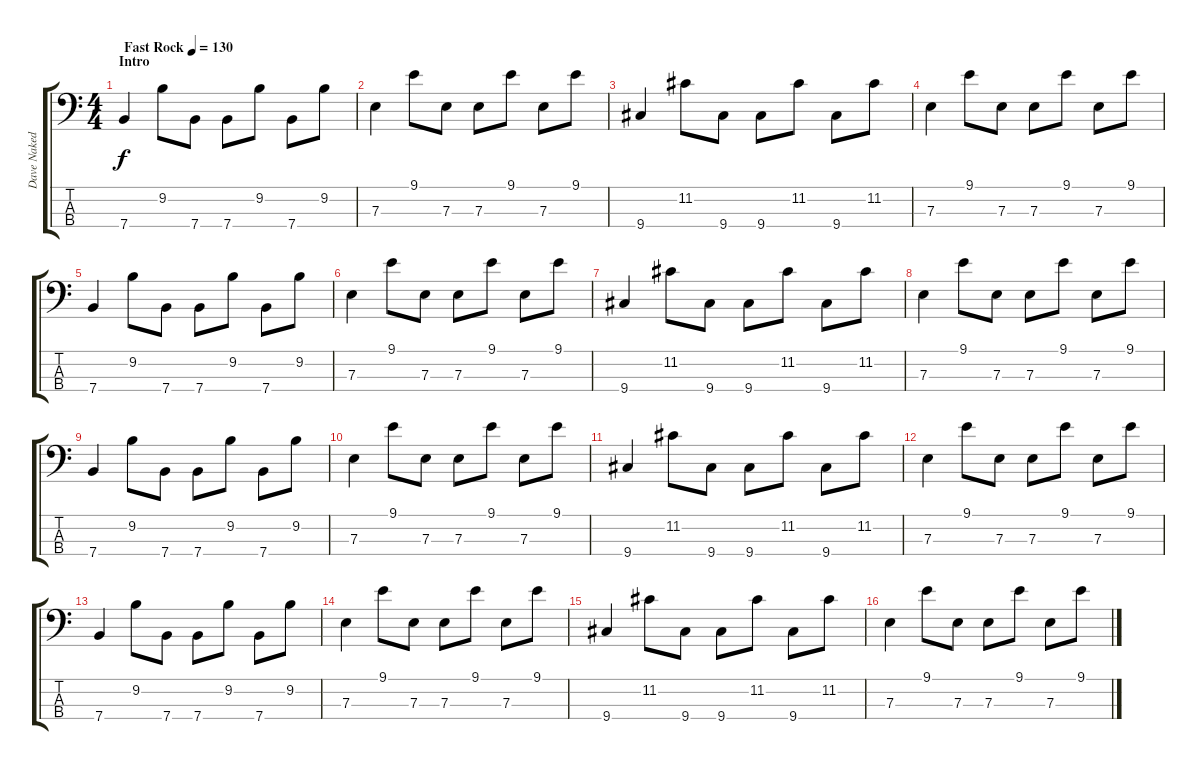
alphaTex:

\track ("Dave Naked-Bass" "Dave Naked") {instrument electricbassfinger}
\staff {score tabs}
\tuning (G2 D2 A1 E1) {hide}
\ts (4 4)
\section ("" "Intro")
\tempo (130 "Fast Rock")
\clef f4
\ks c
7.4.4{dy f instrument electricbassfinger} 9.2.8 7.4.8 7.4.8 9.2.8 7.4.8 9.2.8 |
7.3.4 9.1.8 7.3.8 7.3.8 9.1.8 7.3.8 9.1.8 |
9.4.4 11.2.8 9.4.8 9.4.8 11.2.8 9.4.8 11.2.8 |
7.3.4 9.1.8 7.3.8 7.3.8 9.1.8 7.3.8 9.1.8 |
7.4.4 9.2.8 7.4.8 7.4.8 9.2.8 7.4.8 9.2.8 |
7.3.4 9.1.8 7.3.8 7.3.8 9.1.8 7.3.8 9.1.8 |
9.4.4 11.2.8 9.4.8 9.4.8 11.2.8 9.4.8 11.2.8 |
7.3.4 9.1.8 7.3.8 7.3.8 9.1.8 7.3.8 9.1.8 |
7.4.4 9.2.8 7.4.8 7.4.8 9.2.8 7.4.8 9.2.8 |
7.3.4 9.1.8 7.3.8 7.3.8 9.1.8 7.3.8 9.1.8 |
9.4.4 11.2.8 9.4.8 9.4.8 11.2.8 9.4.8 11.2.8 |
7.3.4 9.1.8 7.3.8 7.3.8 9.1.8 7.3.8 9.1.8 |
7.4.4 9.2.8 7.4.8 7.4.8 9.2.8 7.4.8 9.2.8 |
7.3.4 9.1.8 7.3.8 7.3.8 9.1.8 7.3.8 9.1.8 |
9.4.4 11.2.8 9.4.8 9.4.8 11.2.8 9.4.8 11.2.8 |
7.3.4 9.1.8 7.3.8 7.3.8 9.1.8 7.3.8 9.1.8
